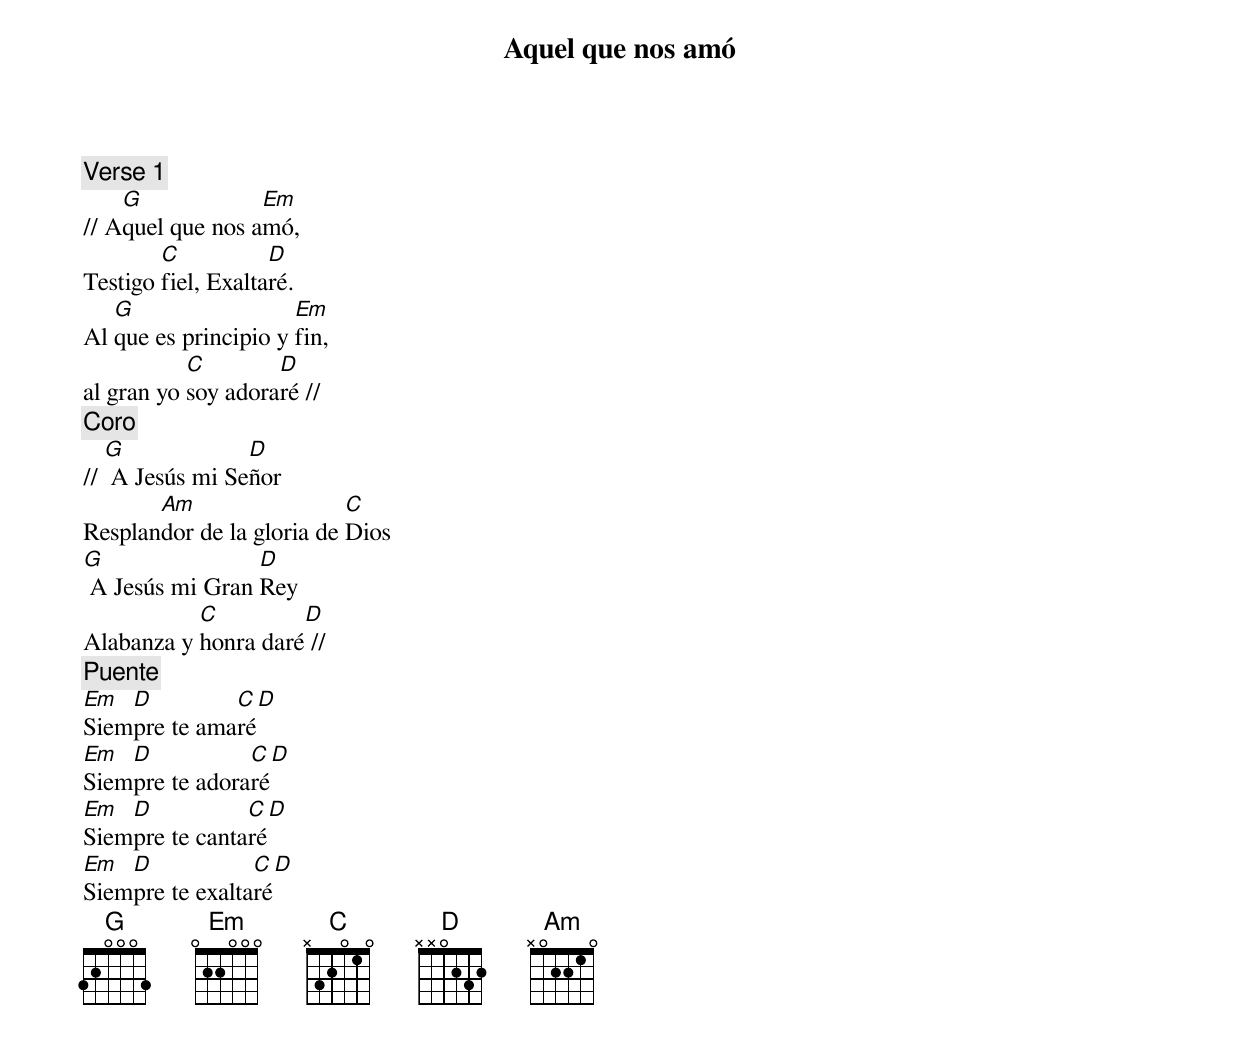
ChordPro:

{title: Aquel que nos amó}
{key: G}
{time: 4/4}
{comment: Verse 1}
// A[G]quel que nos a[Em]mó,
Testigo [C]fiel, Exalta[D]ré.
Al [G]que es principio y [Em]fin,
al gran yo [C]soy adora[D]ré //
{comment: Coro}
// [G] A Jesús mi Se[D]ñor
Resplan[Am]dor de la gloria de [C]Dios
[G] A Jesús mi Gran [D]Rey
Alabanza y [C]honra daré[D] //
{comment: Puente}
[Em]Siem[D]pre te ama[C]ré[D]
[Em]Siem[D]pre te adora[C]ré[D]
[Em]Siem[D]pre te canta[C]ré[D]
[Em]Siem[D]pre te exalta[C]ré[D]
